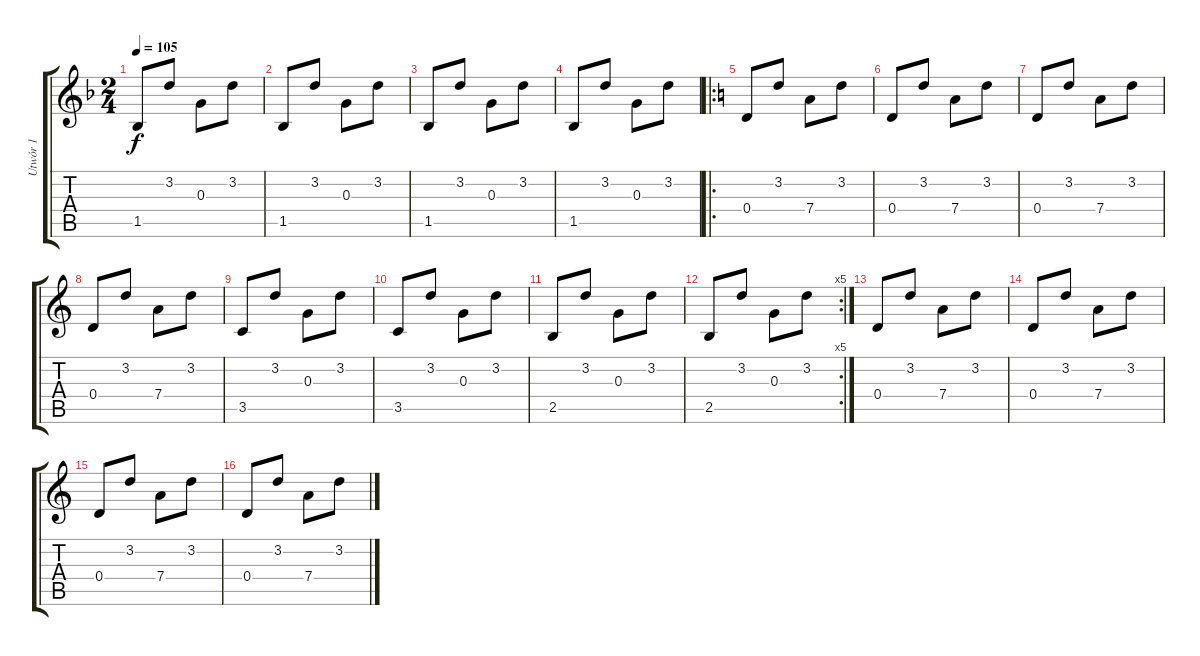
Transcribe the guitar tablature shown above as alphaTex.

\track ("Utwór 1" "Utwór 1") {instrument acousticguitarnylon}
\staff {score tabs}
\tuning (E4 B3 G3 D3 A2 E2) {hide}
\ts (2 4)
\tempo 105
\clef g2
\ks f
1.5.8{dy f} 3.2.8 0.3.8 3.2.8 |
1.5.8 3.2.8 0.3.8 3.2.8 |
1.5.8 3.2.8 0.3.8 3.2.8 |
1.5.8 3.2.8 0.3.8 3.2.8 |
\ro
\ks c
0.4.8{beam Up} 3.2.8 7.4.8 3.2.8 |
0.4.8{beam Up} 3.2.8 7.4.8 3.2.8 |
0.4.8{beam Up} 3.2.8 7.4.8 3.2.8 |
0.4.8{beam Up} 3.2.8 7.4.8 3.2.8 |
3.5.8 3.2.8 0.3.8 3.2.8 |
3.5.8 3.2.8 0.3.8 3.2.8 |
2.5.8 3.2.8 0.3.8 3.2.8 |
\rc 5
2.5.8 3.2.8 0.3.8 3.2.8 |
0.4.8{beam Up} 3.2.8 7.4.8 3.2.8 |
0.4.8{beam Up} 3.2.8 7.4.8 3.2.8 |
0.4.8{beam Up} 3.2.8 7.4.8 3.2.8 |
0.4.8{beam Up} 3.2.8 7.4.8 3.2.8
